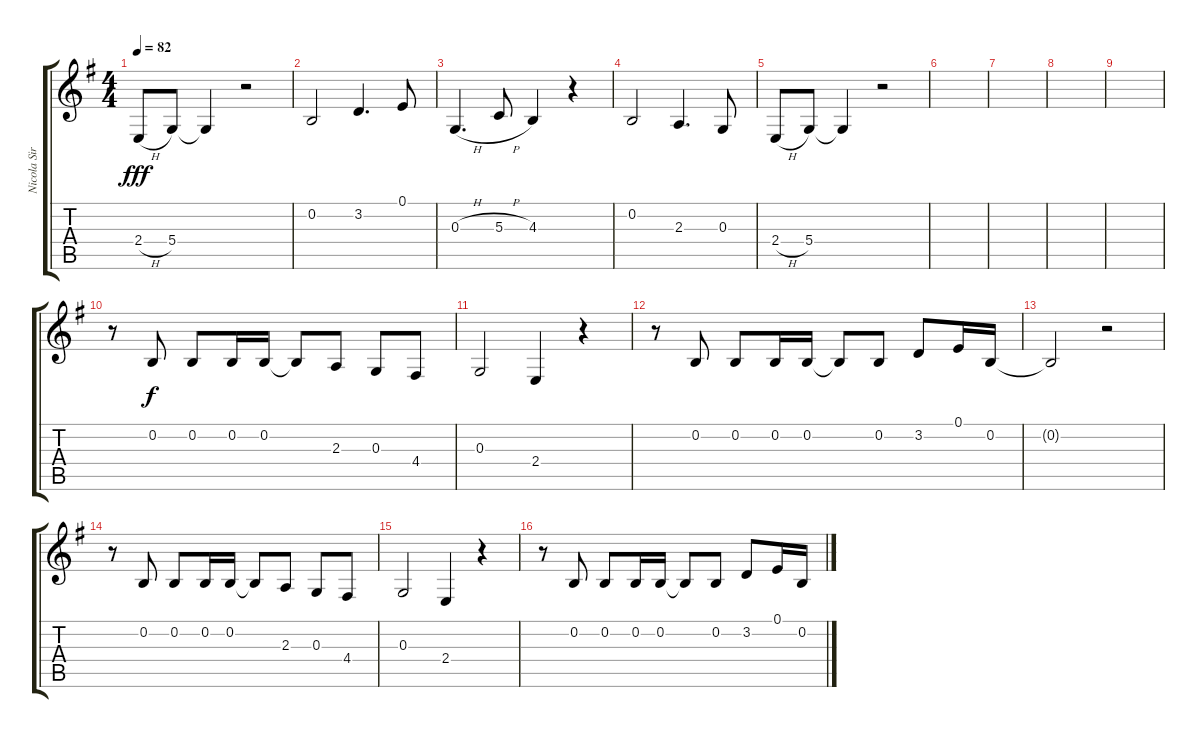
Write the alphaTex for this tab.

\track ("Nicola Sirkis (voix)" "Nicola Sir") {instrument bassoon}
\staff {score tabs}
\tuning (E4 B3 G3 D3 A2 E2) {hide}
\ts (4 4)
\tempo 82
\clef g2
\ks g
2.4{h}.8{dy fff} 5.4.8 5.4{t}.4 r.2 |
0.2.2 3.2.4{d} 0.1.8 |
0.3{h}.4{d} 5.3{h}.8 4.3.4 r.4 |
0.2.2 2.3.4{d} 0.3.8 |
2.4{h}.8 5.4.8 5.4{t}.4 r.2 |
|
|
|
|
r.8 0.2.8{dy f} 0.2.8 0.2.16 0.2.16 0.2{t}.8 2.3.8 0.3.8 4.4.8 |
0.3.2 2.4.4 r.4 |
r.8 0.2.8 0.2.8 0.2.16 0.2.16 0.2{t}.8 0.2.8 3.2.8 0.1.16 0.2.16 |
0.2{t}.2 r.2 |
r.8 0.2.8 0.2.8 0.2.16 0.2.16 0.2{t}.8 2.3.8 0.3.8 4.4.8 |
0.3.2 2.4.4 r.4 |
r.8 0.2.8 0.2.8 0.2.16 0.2.16 0.2{t}.8 0.2.8 3.2.8 0.1.16 0.2.16
